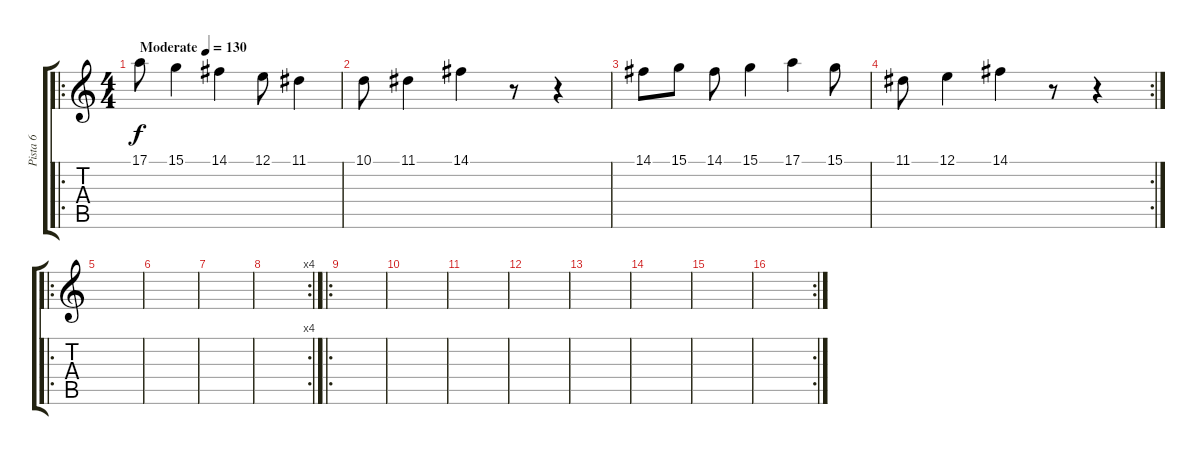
\track ("Pista 6" "Pista 6") {instrument celesta}
\staff {score tabs}
\tuning (E4 B3 G3 D3 A2 E2) {hide}
\ro
\ts (4 4)
\tempo (130 "Moderate")
\clef g2
\ks c
17.1.8{dy f instrument celesta} 15.1.4 14.1.4 12.1.8 11.1.4 |
10.1.8 11.1.4 14.1.4 r.8 r.4 |
14.1.8 15.1.8 14.1.8 15.1.4 17.1.4 15.1.8 |
\rc 2
11.1.8 12.1.4 14.1.4 r.8 r.4 |
\ro
|
|
|
\rc 4
|
\ro
|
|
|
|
|
|
|
\rc 2
